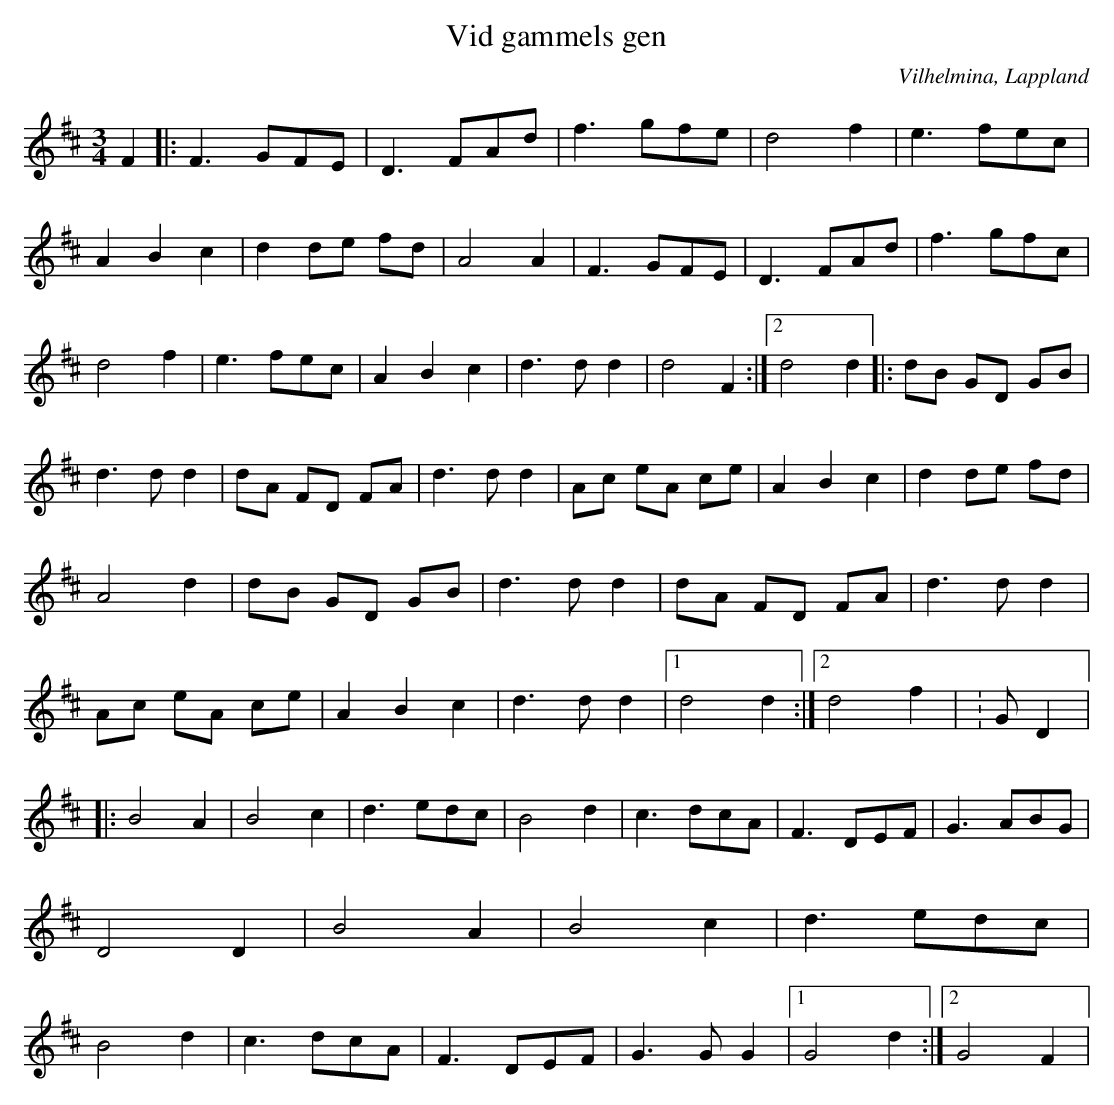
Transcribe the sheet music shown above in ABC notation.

X:1
T:Vid gammels gen
O:Vilhelmina, Lappland
M:3/4
L:1/8
K:D
 F2|: F3 GFE | D3 FAd | f3 gfe | d4 f2 | e3 fec | A2 B2 c2 | d2 de fd | A4 A2 | F3 GFE | D3 FAd | f3 gfc | d4 f2 | e3 fec | A2 B2 c2 | d3 d d2 | 1 d4 F2:|2 d4 d2 |: dB GD GB | d3 d d2 | dA FD FA | d3 d d2 | Ac eA ce | A2 B2 c2 | d2 de fd | A4 d2 | dB GD GB | d3 d d2 | dA FD FA | d3 d d2 | Ac eA ce | A2 B2 c2 | d3 d d2 |1 d4 d2 :|2 d4 f2 |K:G D2 |: B4 A2 | B4 c2 | d3 edc | B4 d2 | c3 dcA | F3 DEF | G3 ABG | D4 D2 | B4 A2 | B4 c2 | d3 edc | B4 d2 | c3 dcA | F3 DEF | G3G G2 |1 G4 d2 :|2 G4 F2|
